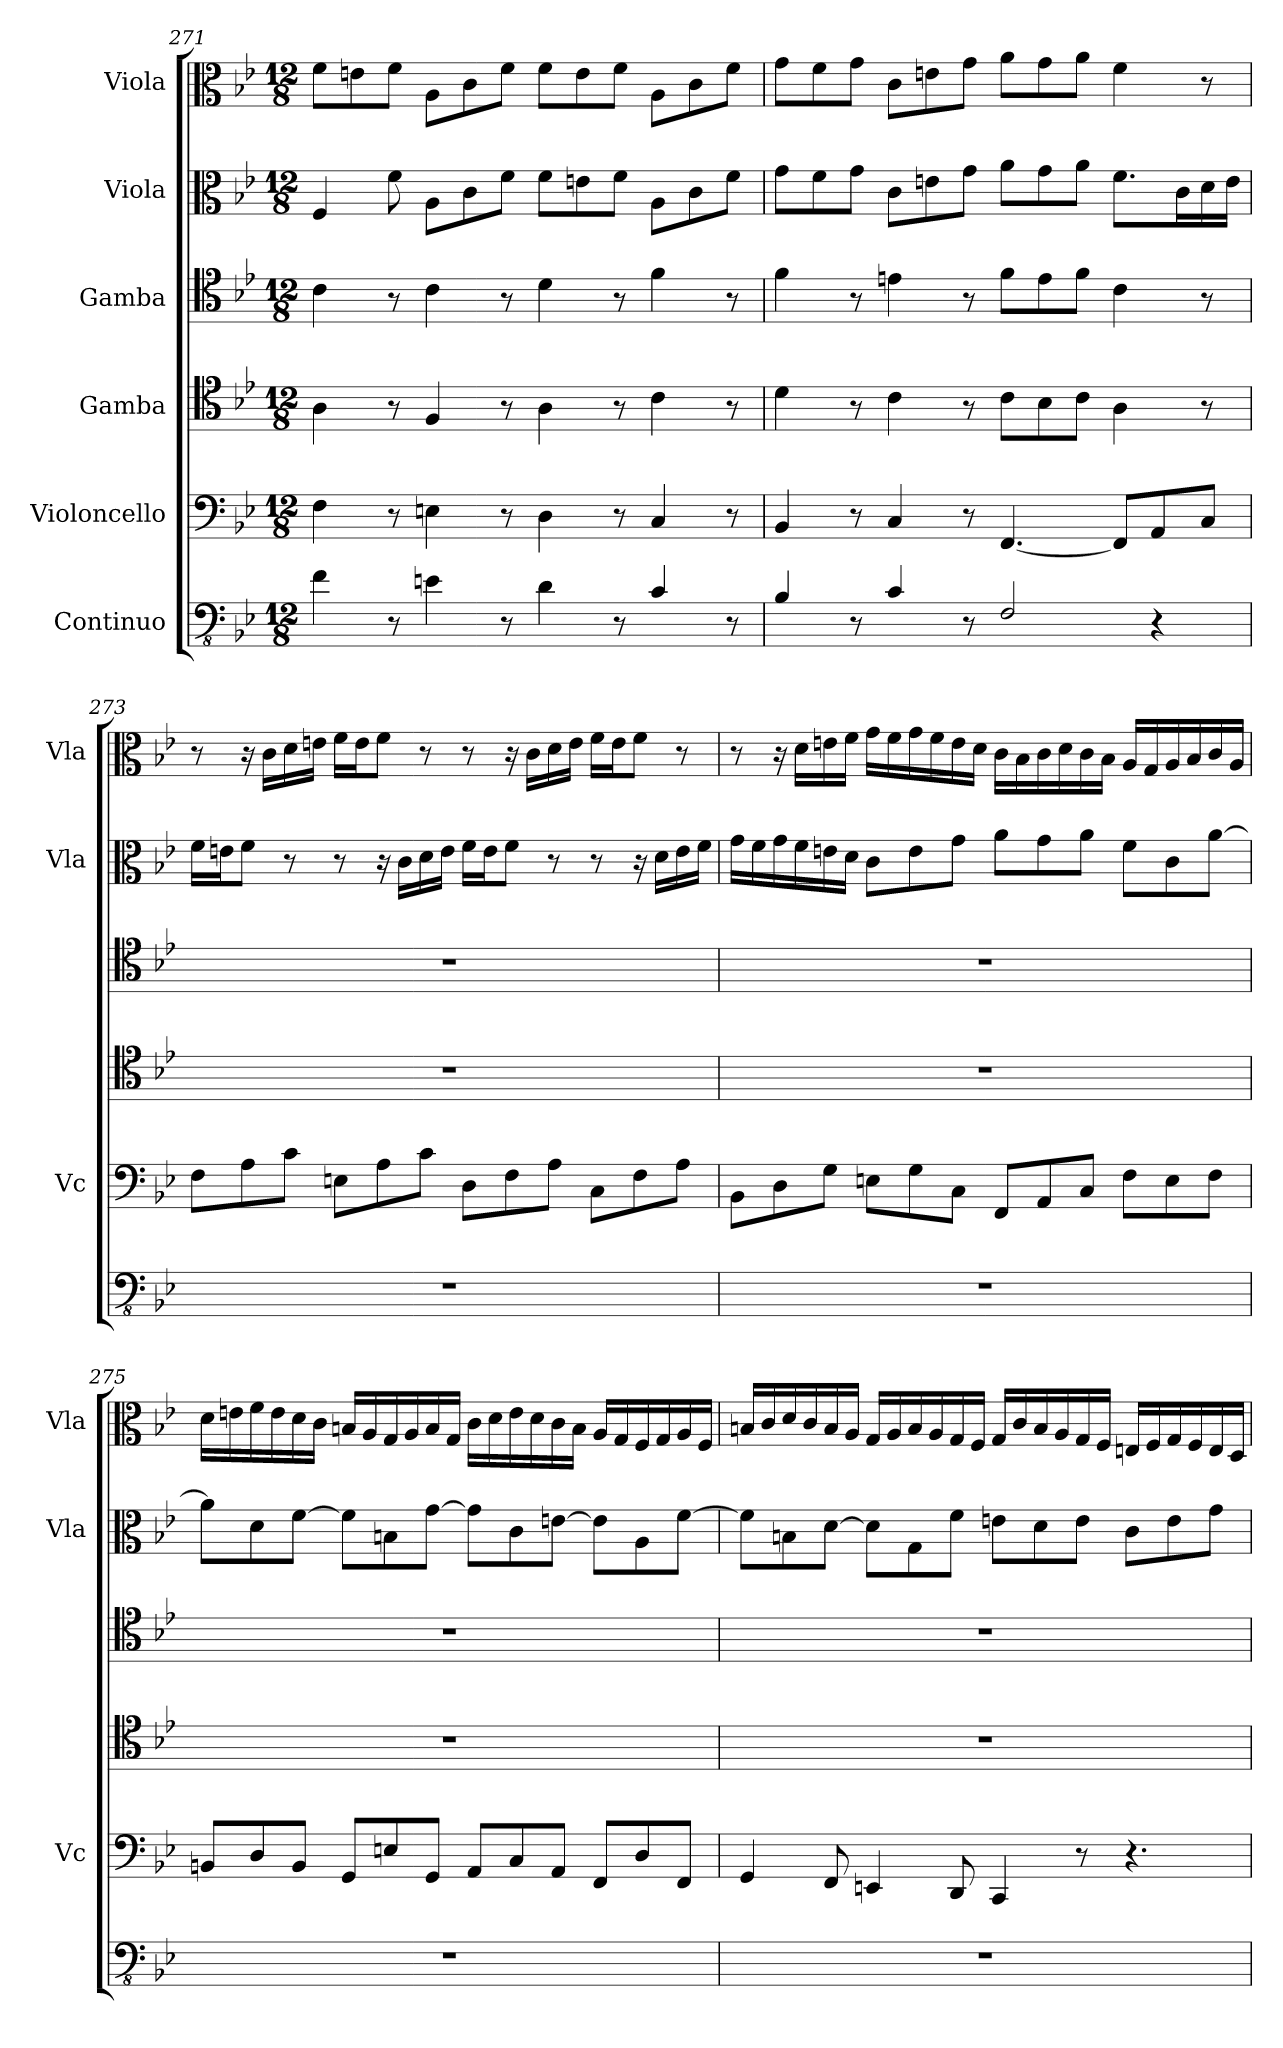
**kern	**kern	**kern	**kern	**kern	**kern
*part6	*part5	*part4	*part3	*part2	*part1
*staff6	*staff5	*staff4	*staff3	*staff2	*staff1
*I"Continuo	*I"Violoncello	*I"Gamba	*I"Gamba	*I"Viola	*I"Viola
*	*I'Vc	*	*	*I'Vla	*I'Vla
*clefFv4	*clefF4	*clefC4	*clefC4	*clefC3	*clefC3
*ITrd7c12	*	*	*	*	*
*k[b-e-]	*k[b-e-]	*k[b-e-]	*k[b-e-]	*k[b-e-]	*k[b-e-]
*M12/8	*M12/8	*M12/8	*M12/8	*M12/8	*M12/8
=271	=271	=271	=271	=271	=271
4FF\	4F\	4A\	4c\	4F/	8f\L
.	.	.	.	.	8en\
8r	8r	8r	8r	8f\	8f\J
4EEn\	4En\	4F/	4c\	8A\L	8A\L
.	.	.	.	8c\	8c\
8r	8r	8r	8r	8f\J	8f\J
4DD\	4D\	4A\	4d\	8f\L	8f\L
.	.	.	.	8en\	8e\
8r	8r	8r	8r	8f\J	8f\J
4CC/	4C/	4c\	4f\	8A\L	8A\L
.	.	.	.	8c\	8c\
8r	8r	8r	8r	8f\J	8f\J
!!LO:LB:g=z
=272	=272	=272	=272	=272	=272
4BBB-/	4BB-/	4d\	4f\	8g\L	8g\L
.	.	.	.	8f\	8f\
8r	8r	8r	8r	8g\J	8g\J
4CC/	4C/	4c\	4en\	8c\L	8c\L
.	.	.	.	8en\	8en\
8r	8r	8r	8r	8g\J	8g\J
2FFF/	[4.FF/	8c\L	8f\L	8a\L	8a\L
.	.	8B-\	8e\	8g\	8g\
.	.	8c\J	8f\J	8a\J	8a\J
.	8FF/L]	4A\	4c\	8.f\L	4f\
4r	8AA/	.	.	.	.
.	.	.	.	16c\L	.
.	8C/J	8r	8r	16d\	8r
.	.	.	.	16e\JJ	.
=273	=273	=273	=273	=273	=273
1.r	8F\L	1.r	1.r	16f\LL	8r
.	.	.	.	16en\J	.
.	8A\	.	.	8f\J	16r
.	.	.	.	.	16c\LL
.	8c\J	.	.	8r	16d\
.	.	.	.	.	16en\JJ
.	8En\L	.	.	8r	16f\LL
.	.	.	.	.	16e\J
.	8A\	.	.	16r	8f\J
.	.	.	.	16c\LL	.
.	8c\J	.	.	16d\	8r
.	.	.	.	16e\JJ	.
.	8D\L	.	.	16f\LL	8r
.	.	.	.	16e\J	.
.	8F\	.	.	8f\J	16r
.	.	.	.	.	16c\LL
.	8A\J	.	.	8r	16d\
.	.	.	.	.	16e\JJ
.	8C\L	.	.	8r	16f\LL
.	.	.	.	.	16e\J
.	8F\	.	.	16r	8f\J
.	.	.	.	16d\LL	.
.	8A\J	.	.	16e\	8r
.	.	.	.	16f\JJ	.
!!LO:PB:g=z
=274	=274	=274	=274	=274	=274
1.r	8BB-\L	1.r	1.r	16g\LL	8r
.	.	.	.	16f\	.
.	8D\	.	.	16g\	16r
.	.	.	.	16f\	16d\LL
.	8G\J	.	.	16en\	16en\
.	.	.	.	16d\JJ	16f\JJ
.	8En\L	.	.	8c\L	16g\LL
.	.	.	.	.	16f\
.	8G\	.	.	8e\	16g\
.	.	.	.	.	16f\
.	8C\J	.	.	8g\J	16e\
.	.	.	.	.	16d\JJ
.	8FF/L	.	.	8a\L	16c\LL
.	.	.	.	.	16B-\
.	8AA/	.	.	8g\	16c\
.	.	.	.	.	16d\
.	8C/J	.	.	8a\J	16c\
.	.	.	.	.	16B-\JJ
.	8F\L	.	.	8f\L	16A/LL
.	.	.	.	.	16G/
.	8E\	.	.	8c\	16A/
.	.	.	.	.	16B-/
.	8F\J	.	.	[8a\J	16c/
.	.	.	.	.	16A/JJ
!!LO:LB:g=z
=275	=275	=275	=275	=275	=275
1.r	8BBn/L	1.r	1.r	8a\L]	16d\LL
.	.	.	.	.	16en\
.	8D/	.	.	8d\	16f\
.	.	.	.	.	16e\
.	8BB/J	.	.	[8f\J	16d\
.	.	.	.	.	16c\JJ
.	8GG/L	.	.	8f\L]	16Bn/LL
.	.	.	.	.	16A/
.	8En/	.	.	8Bn\	16G/
.	.	.	.	.	16A/
.	8GG/J	.	.	[8g\J	16B/
.	.	.	.	.	16G/JJ
.	8AA/L	.	.	8g\L]	16c\LL
.	.	.	.	.	16d\
.	8C/	.	.	8c\	16e\
.	.	.	.	.	16d\
.	8AA/J	.	.	[8en\J	16c\
.	.	.	.	.	16B\JJ
.	8FF/L	.	.	8e\L]	16A/LL
.	.	.	.	.	16G/
.	8D/	.	.	8A\	16F/
.	.	.	.	.	16G/
.	8FF/J	.	.	[8f\J	16A/
.	.	.	.	.	16F/JJ
!!LO:PB:g=z
=276	=276	=276	=276	=276	=276
1.r	4GG/	1.r	1.r	8f\L]	16Bn/LL
.	.	.	.	.	16c/
.	.	.	.	8Bn\	16d/
.	.	.	.	.	16c/
.	8FF/	.	.	[8d\J	16B/
.	.	.	.	.	16A/JJ
.	4EEn/	.	.	8d\L]	16G/LL
.	.	.	.	.	16A/
.	.	.	.	8G\	16B/
.	.	.	.	.	16A/
.	8DD/	.	.	8f\J	16G/
.	.	.	.	.	16F/JJ
.	4CC/	.	.	8en\L	16G/LL
.	.	.	.	.	16c/
.	.	.	.	8d\	16B/
.	.	.	.	.	16A/
.	8r	.	.	8e\J	16G/
.	.	.	.	.	16F/JJ
.	4.r	.	.	8c\L	16En/LL
.	.	.	.	.	16F/
.	.	.	.	8e\	16G/
.	.	.	.	.	16F/
.	.	.	.	8g\J	16E/
.	.	.	.	.	16D/JJ
=	=	=	=	=	=
*-	*-	*-	*-	*-	*-
